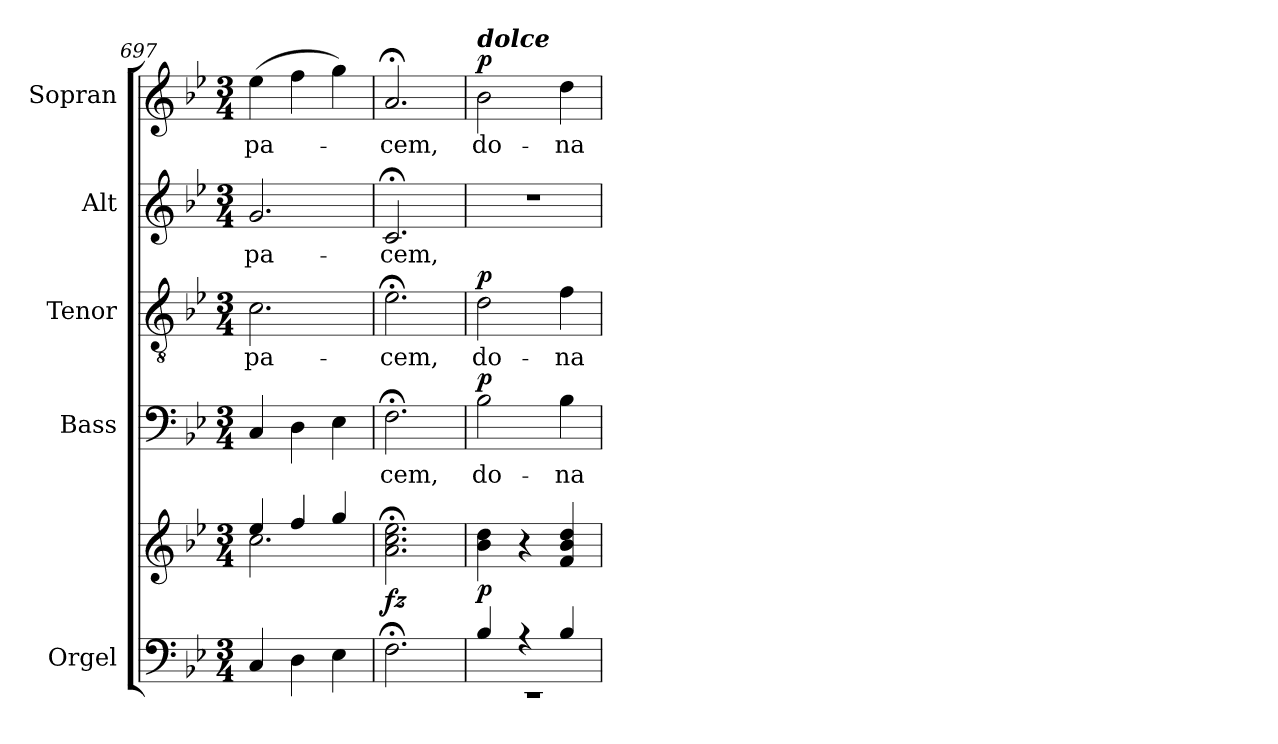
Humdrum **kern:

**kern	**kern	**dynam	**kern	**text	**dynam	**kern	**text	**dynam	**kern	**text	**kern	**text	**dynam
*part5	*part5	*part5	*part4	*part4	*part4	*part3	*part3	*part3	*part2	*part2	*part1	*part1	*part1
*staff6	*staff5	*staff5/6	*staff4	*staff4	*staff4	*staff3	*staff3	*staff3	*staff2	*staff2	*staff1	*staff1	*staff1
*I"Orgel	*	*	*I"Bass	*	*	*I"Tenor	*	*	*I"Alt	*	*I"Sopran	*	*
*I'Org.	*	*	*I'B.	*	*	*I'T.	*	*	*I'A.	*	*I'S.	*	*
*clefF4	*clefG2	*	*clefF4	*	*	*clefGv2	*	*	*clefG2	*	*clefG2	*	*
*k[b-e-]	*k[b-e-]	*	*k[b-e-]	*	*	*k[b-e-]	*	*	*k[b-e-]	*	*k[b-e-]	*	*
*B-:	*B-:	*	*B-:	*	*	*B-:	*	*	*B-:	*	*B-:	*	*
*M3/4	*M3/4	*	*M3/4	*	*	*M3/4	*	*	*M3/4	*	*M3/4	*	*
=697	=697	=697	=697	=697	=697	=697	=697	=697	=697	=697	=697	=697	=697
*	*^	*	*	*	*	*	*	*	*	*	*	*	*
!	!	!	!	!	!	!	!	!LO:LY:b	!	!	!LO:LY:b	!	!LO:LY:b	!
4C/	4ee-/	2.cc\	.	4C/	.	.	2.c\	pa-	.	2.g/	pa-	(>4ee-\	pa-	.
4D\	4ff/	.	.	4D\	.	.	.	.	.	.	.	4ff\	.	.
4E-\	4gg/	.	.	4E-\	.	.	.	.	.	.	.	4gg\)	.	.
*	*v	*v	*	*	*	*	*	*	*	*	*	*	*	*
=698	=698	=698	=698	=698	=698	=698	=698	=698	=698	=698	=698	=698	=698
!	!	!LO:DY:b	!	!LO:LY:b	!	!	!LO:LY:b	!	!	!LO:LY:b	!	!LO:LY:b	!
2.F;<\	2.a\;< 2.cc\;< 2.ee-\;<	fz	2.F;<\	-cem,	.	2.e-;<\	-cem,	.	2.c;</	-cem,	2.a;</	-cem,	.
!!LO:PB:g=z
=699	=699	=699	=699	=699	=699	=699	=699	=699	=699	=699	=699	=699	=699
*^	*	*	*	*	*	*	*	*	*	*	*	*	*
!	!	!	!	!	!	!	!	!	!	!	!	!LO:TX:a:Bi:t=dolce	!	!
!	!LO:N:vis=1	!	!LO:DY:b	!	!LO:LY:b	!LO:DY:a	!	!LO:LY:b	!LO:DY:a	!	!	!	!LO:LY:b	!LO:DY:a
4B-/	2.rEE	4b-\ 4dd\	p	2B-\	do-	p	2d\	do-	p	2.r	.	2b-\	do-	p
4rA	.	4r	.	.	.	.	.	.	.	.	.	.	.	.
!	!	!	!	!	!LO:LY:b	!	!	!LO:LY:b	!	!	!	!	!LO:LY:b	!
4B-/	.	4f/ 4b-/ 4dd/	.	4B-\	-na	.	4f\	-na	.	.	.	4dd\	-na	.
*v	*v	*	*	*	*	*	*	*	*	*	*	*	*	*
=	=	=	=	=	=	=	=	=	=	=	=	=	=
*-	*-	*-	*-	*-	*-	*-	*-	*-	*-	*-	*-	*-	*-
